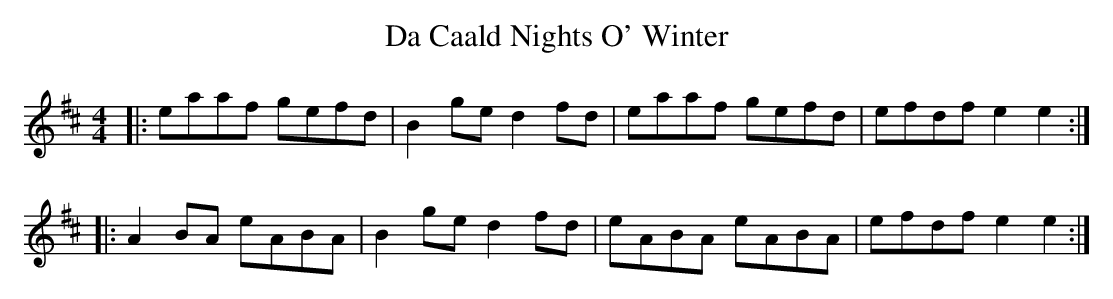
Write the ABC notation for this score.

X:1
T: Da Caald Nights O' Winter
M: 4/4
L: 1/8
K: Amix
|:eaaf gefd|B2ge d2fd|eaaf gefd|efdf e2e2:|
|:A2BA eABA|B2ge d2fd|eABA eABA|efdf e2e2:|
